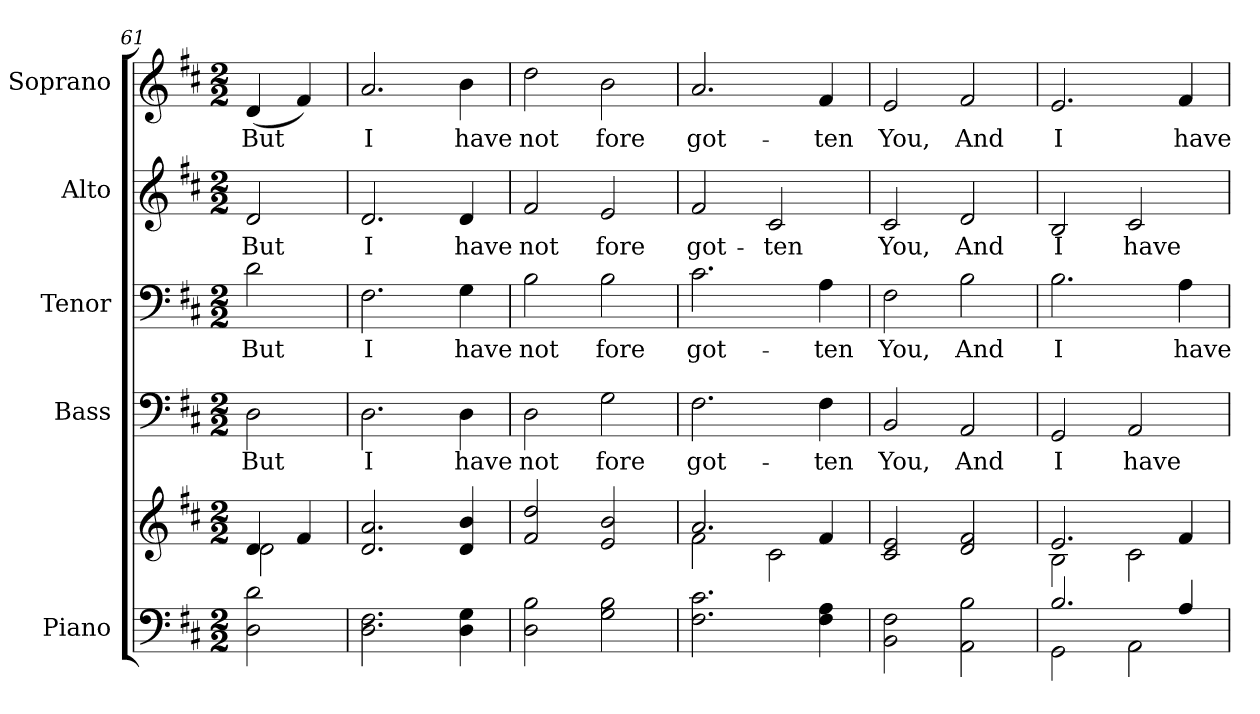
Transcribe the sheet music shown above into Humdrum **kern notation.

**kern	**kern	**kern	**text	**kern	**text	**kern	**text	**kern	**text
*part5	*part5	*part4	*part4	*part3	*part3	*part2	*part2	*part1	*part1
*staff6	*staff5	*staff4	*staff4	*staff3	*staff3	*staff2	*staff2	*staff1	*staff1
*I"Piano	*	*I"Bass	*	*I"Tenor	*	*I"Alto	*	*I"Soprano	*
*I'Pno.	*	*I'B.	*	*I'T.	*	*I'A.	*	*I'S.	*
*clefF4	*clefG2	*clefF4	*	*clefF4	*	*clefG2	*	*clefG2	*
*k[f#c#]	*k[f#c#]	*k[f#c#]	*	*k[f#c#]	*	*k[f#c#]	*	*k[f#c#]	*
*D:	*D:	*D:	*	*D:	*	*D:	*	*D:	*
*M2/2	*M2/2	*M2/2	*	*M2/2	*	*M2/2	*	*M2/2	*
=61	=61	=61	=61	=61	=61	=61	=61	=61	=61
*	*^	*	*	*	*	*	*	*	*
!	!	!	!	!LO:LY:b:color=#000000	!	!	!	!	!	!
!	!	!	!	!	!	!LO:LY:b:color=#000000	!	!	!	!
!	!	!	!	!	!	!	!	!LO:LY:b:color=#000000	!	!
!	!	!	!	!	!	!	!	!	!	!LO:LY:b:color=#000000
2Di\ 2di	4di/	2di\	2Di\	But	2di\	But	2di/	But	(4di/	But
.	4f#i/	.	.	.	.	.	.	.	4f#i/)	.
*	*v	*v	*	*	*	*	*	*	*	*
=62	=62	=62	=62	=62	=62	=62	=62	=62	=62
!	!	!	!LO:LY:b:color=#000000	!	!	!	!	!	!
!	!	!	!	!	!LO:LY:b:color=#000000	!	!	!	!
!	!	!	!	!	!	!	!LO:LY:b:color=#000000	!	!
!	!	!	!	!	!	!	!	!	!LO:LY:b:color=#000000
2.Di\ 2.F#i	2.di/ 2.ai	2.Di\	I	2.F#i\	I	2.di/	I	2.ai/	I
!	!	!	!LO:LY:b:color=#000000	!	!	!	!	!	!
!	!	!	!	!	!LO:LY:b:color=#000000	!	!	!	!
!	!	!	!	!	!	!	!LO:LY:b:color=#000000	!	!
!	!	!	!	!	!	!	!	!	!LO:LY:b:color=#000000
4Di\ 4Gi	4di/ 4bi	4Di\	have	4Gi\	have	4di/	have	4bi\	have
=63	=63	=63	=63	=63	=63	=63	=63	=63	=63
!	!	!	!LO:LY:b:color=#000000	!	!	!	!	!	!
!	!	!	!	!	!LO:LY:b:color=#000000	!	!	!	!
!	!	!	!	!	!	!	!LO:LY:b:color=#000000	!	!
!	!	!	!	!	!	!	!	!	!LO:LY:b:color=#000000
2Di\ 2Bi	2f#i/ 2ddi	2Di\	not	2Bi\	not	2f#i/	not	2ddi\	not
!	!	!	!LO:LY:b:color=#000000	!	!	!	!	!	!
!	!	!	!	!	!LO:LY:b:color=#000000	!	!	!	!
!	!	!	!	!	!	!	!LO:LY:b:color=#000000	!	!
!	!	!	!	!	!	!	!	!	!LO:LY:b:color=#000000
2Gi\ 2Bi	2ei/ 2bi	2Gi\	fore	2Bi\	fore	2ei/	fore	2bi\	fore
=64	=64	=64	=64	=64	=64	=64	=64	=64	=64
*	*^	*	*	*	*	*	*	*	*
!	!	!	!	!LO:LY:b:color=#000000	!	!	!	!	!	!
!	!	!	!	!	!	!LO:LY:b:color=#000000	!	!	!	!
!	!	!	!	!	!	!	!	!LO:LY:b:color=#000000	!	!
!	!	!	!	!	!	!	!	!	!	!LO:LY:b:color=#000000
2.F#i\ 2.c#i	2.ai/	2f#i\	2.F#i\	got-	2.c#i\	got-	2f#i/	got-	2.ai/	got-
!	!	!	!	!	!	!	!	!LO:LY:b:color=#000000	!	!
.	.	2c#i\	.	.	.	.	2c#i/	-ten	.	.
!	!	!	!	!LO:LY:b:color=#000000	!	!	!	!	!	!
!	!	!	!	!	!	!LO:LY:b:color=#000000	!	!	!	!
!	!	!	!	!	!	!	!	!	!	!LO:LY:b:color=#000000
4F#i\ 4Ai	4f#i/	.	4F#i\	-ten	4Ai\	-ten	.	.	4f#i/	-ten
*	*v	*v	*	*	*	*	*	*	*	*
!!LO:PB:g=z
=65	=65	=65	=65	=65	=65	=65	=65	=65	=65
!	!	!	!LO:LY:b:color=#000000	!	!	!	!	!	!
!	!	!	!	!	!LO:LY:b:color=#000000	!	!	!	!
!	!	!	!	!	!	!	!LO:LY:b:color=#000000	!	!
!	!	!	!	!	!	!	!	!	!LO:LY:b:color=#000000
2BBi\ 2F#i	2c#i/ 2ei	2BBi/	You,	2F#i\	You,	2c#i/	You,	2ei/	You,
!	!	!	!LO:LY:b:color=#000000	!	!	!	!	!	!
!	!	!	!	!	!LO:LY:b:color=#000000	!	!	!	!
!	!	!	!	!	!	!	!LO:LY:b:color=#000000	!	!
!	!	!	!	!	!	!	!	!	!LO:LY:b:color=#000000
2AAi\ 2Bi	2di/ 2f#i	2AAi/	And	2Bi\	And	2di/	And	2f#i/	And
=66	=66	=66	=66	=66	=66	=66	=66	=66	=66
*^	*^	*	*	*	*	*	*	*	*
!	!	!	!	!	!LO:LY:b:color=#000000	!	!	!	!	!	!
!	!	!	!	!	!	!	!LO:LY:b:color=#000000	!	!	!	!
!	!	!	!	!	!	!	!	!	!LO:LY:b:color=#000000	!	!
!	!	!	!	!	!	!	!	!	!	!	!LO:LY:b:color=#000000
2.Bi/	2GGi\	2.ei/	2Bi\	2GGi/	I	2.Bi\	I	2Bi/	I	2.ei/	I
!	!	!	!	!	!LO:LY:b:color=#000000	!	!	!	!	!	!
!	!	!	!	!	!	!	!	!	!LO:LY:b:color=#000000	!	!
.	2AAi\	.	2c#i\	2AAi/	have	.	.	2c#i/	have	.	.
!	!	!	!	!	!	!	!LO:LY:b:color=#000000	!	!	!	!
!	!	!	!	!	!	!	!	!	!	!	!LO:LY:b:color=#000000
4Ai/	.	4f#i/	.	.	.	4Ai\	have	.	.	4f#i/	have
*v	*v	*	*	*	*	*	*	*	*	*	*
*	*v	*v	*	*	*	*	*	*	*	*
=	=	=	=	=	=	=	=	=	=
*-	*-	*-	*-	*-	*-	*-	*-	*-	*-
